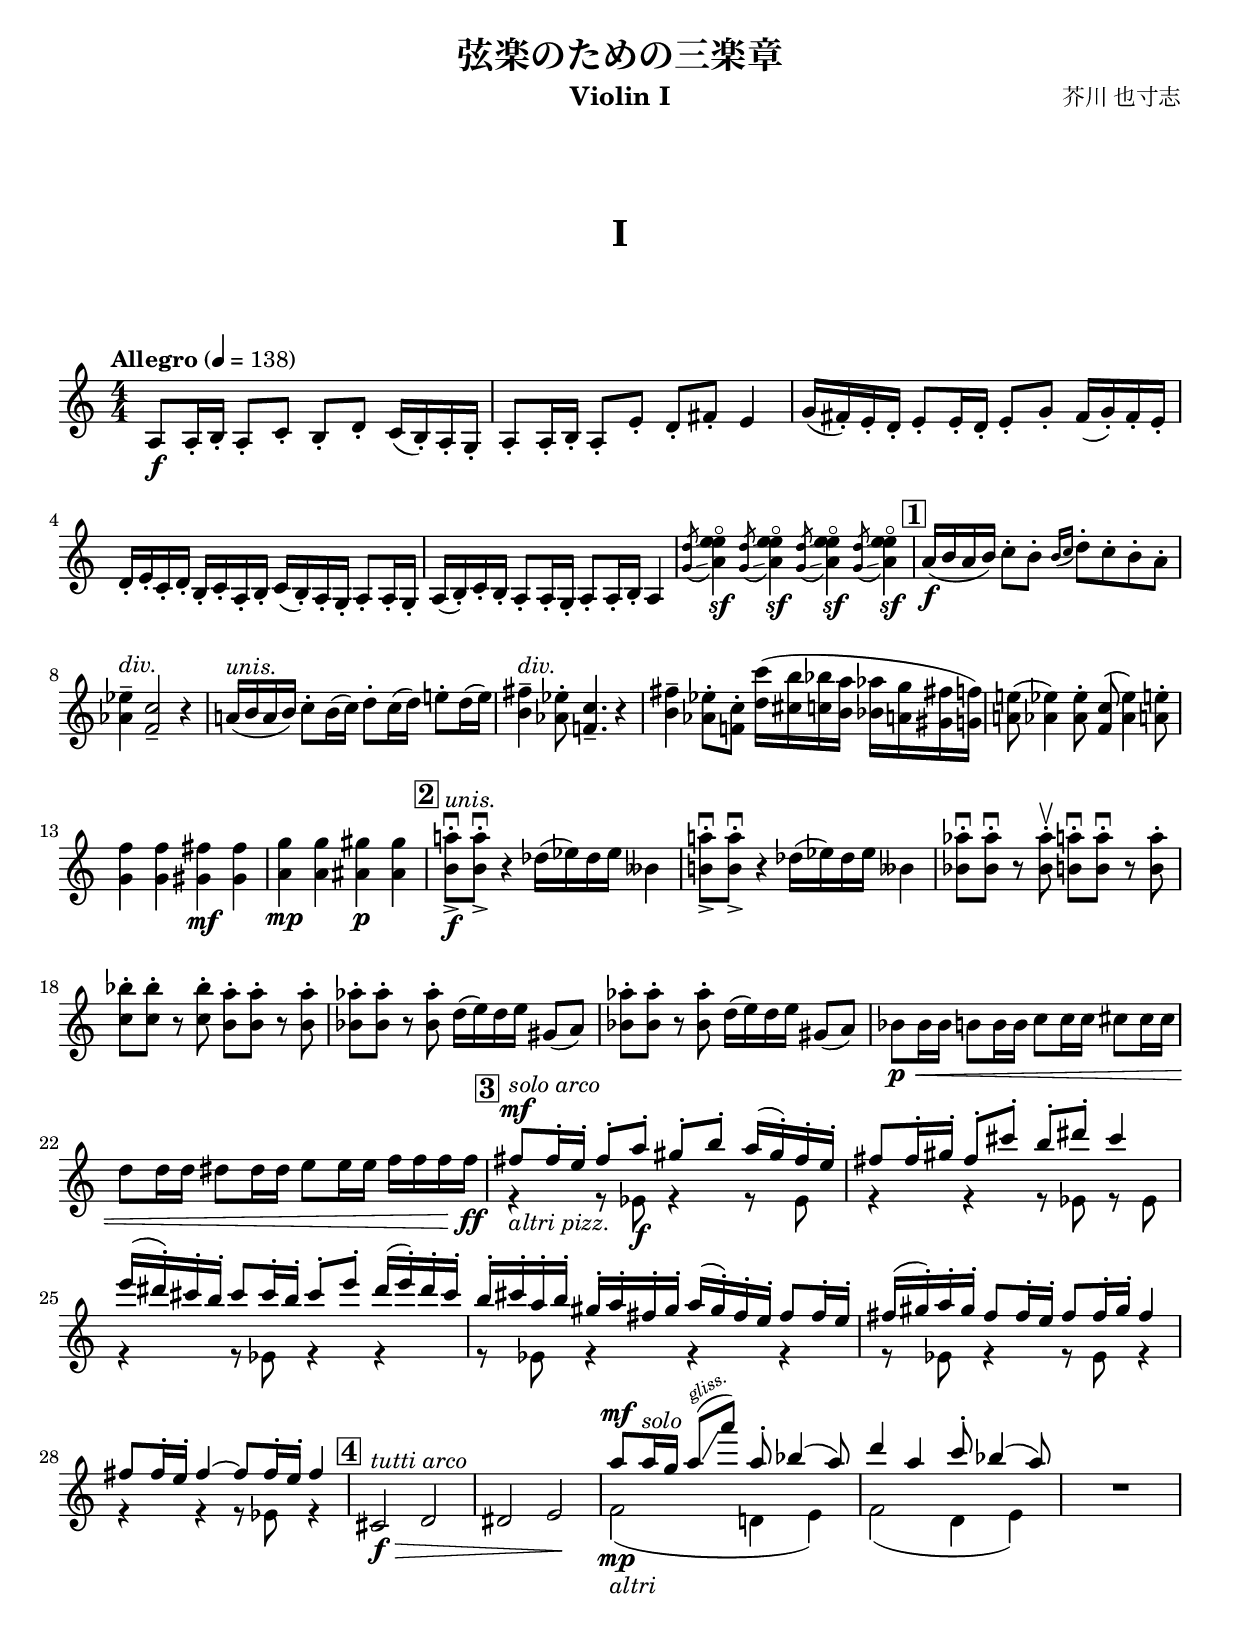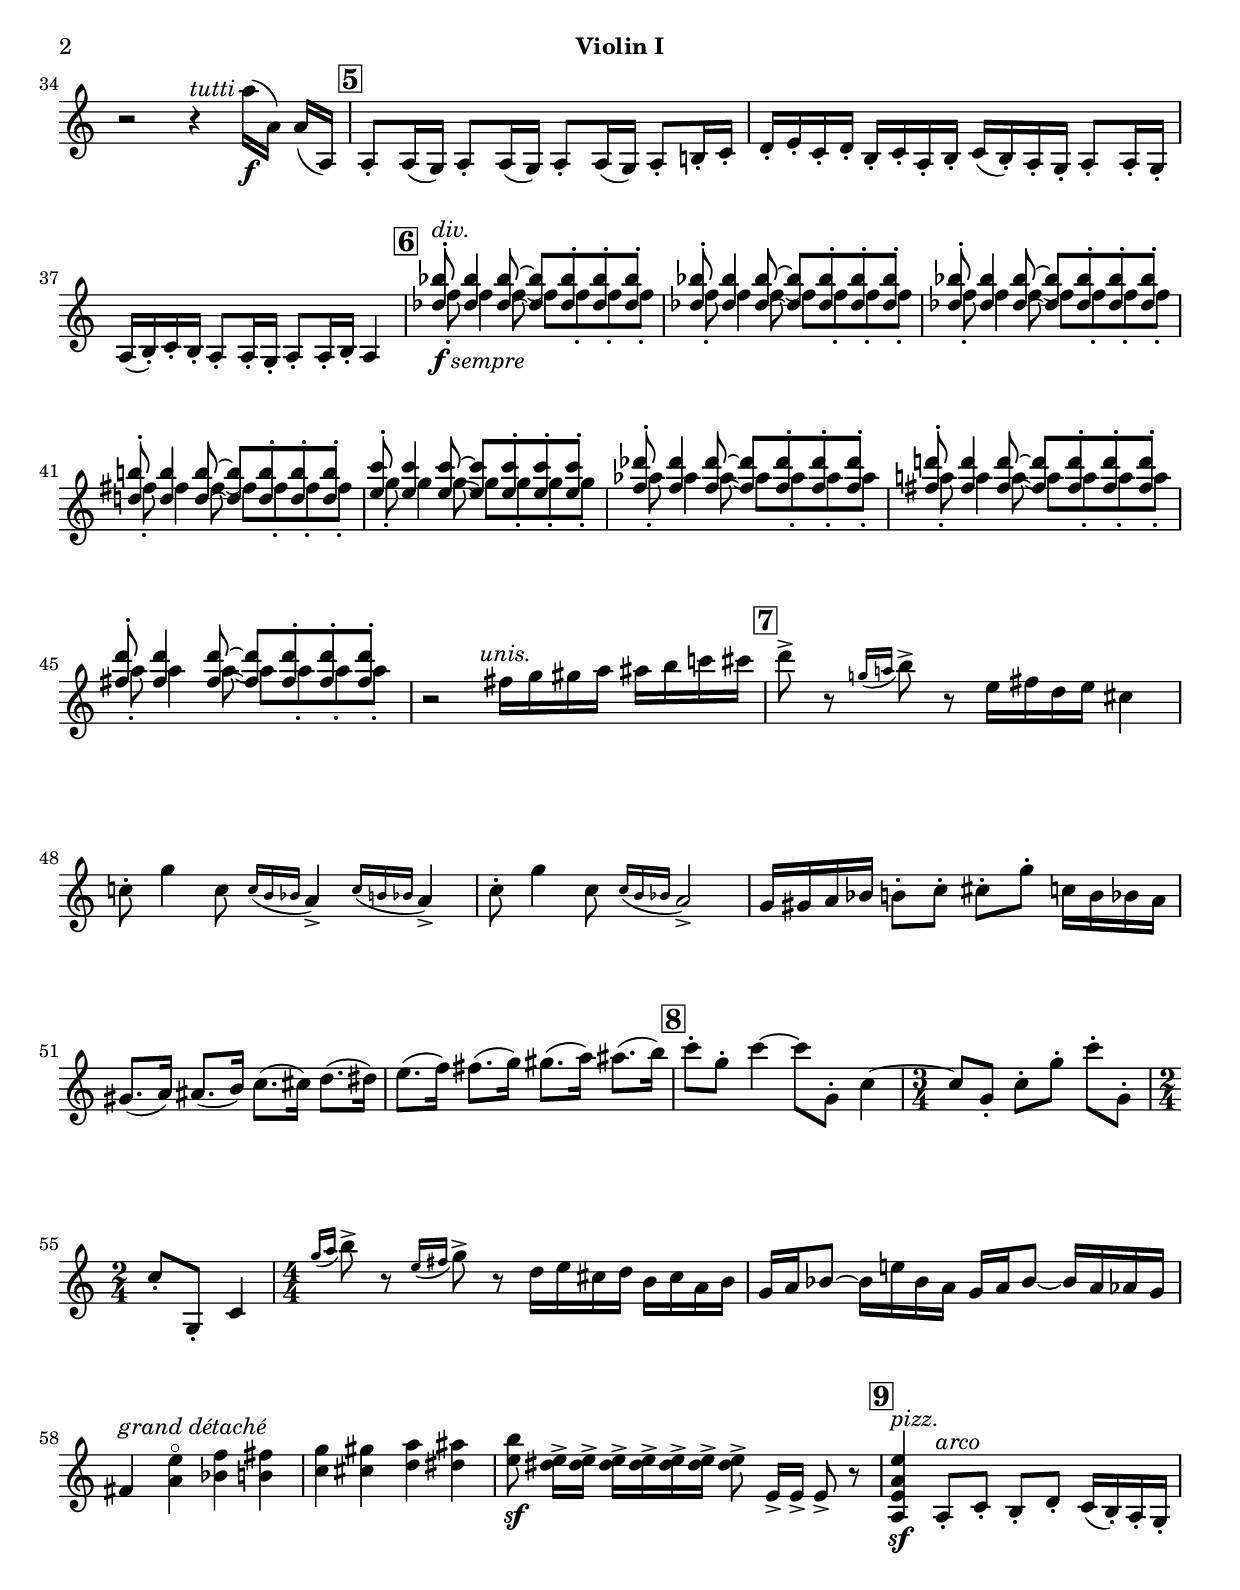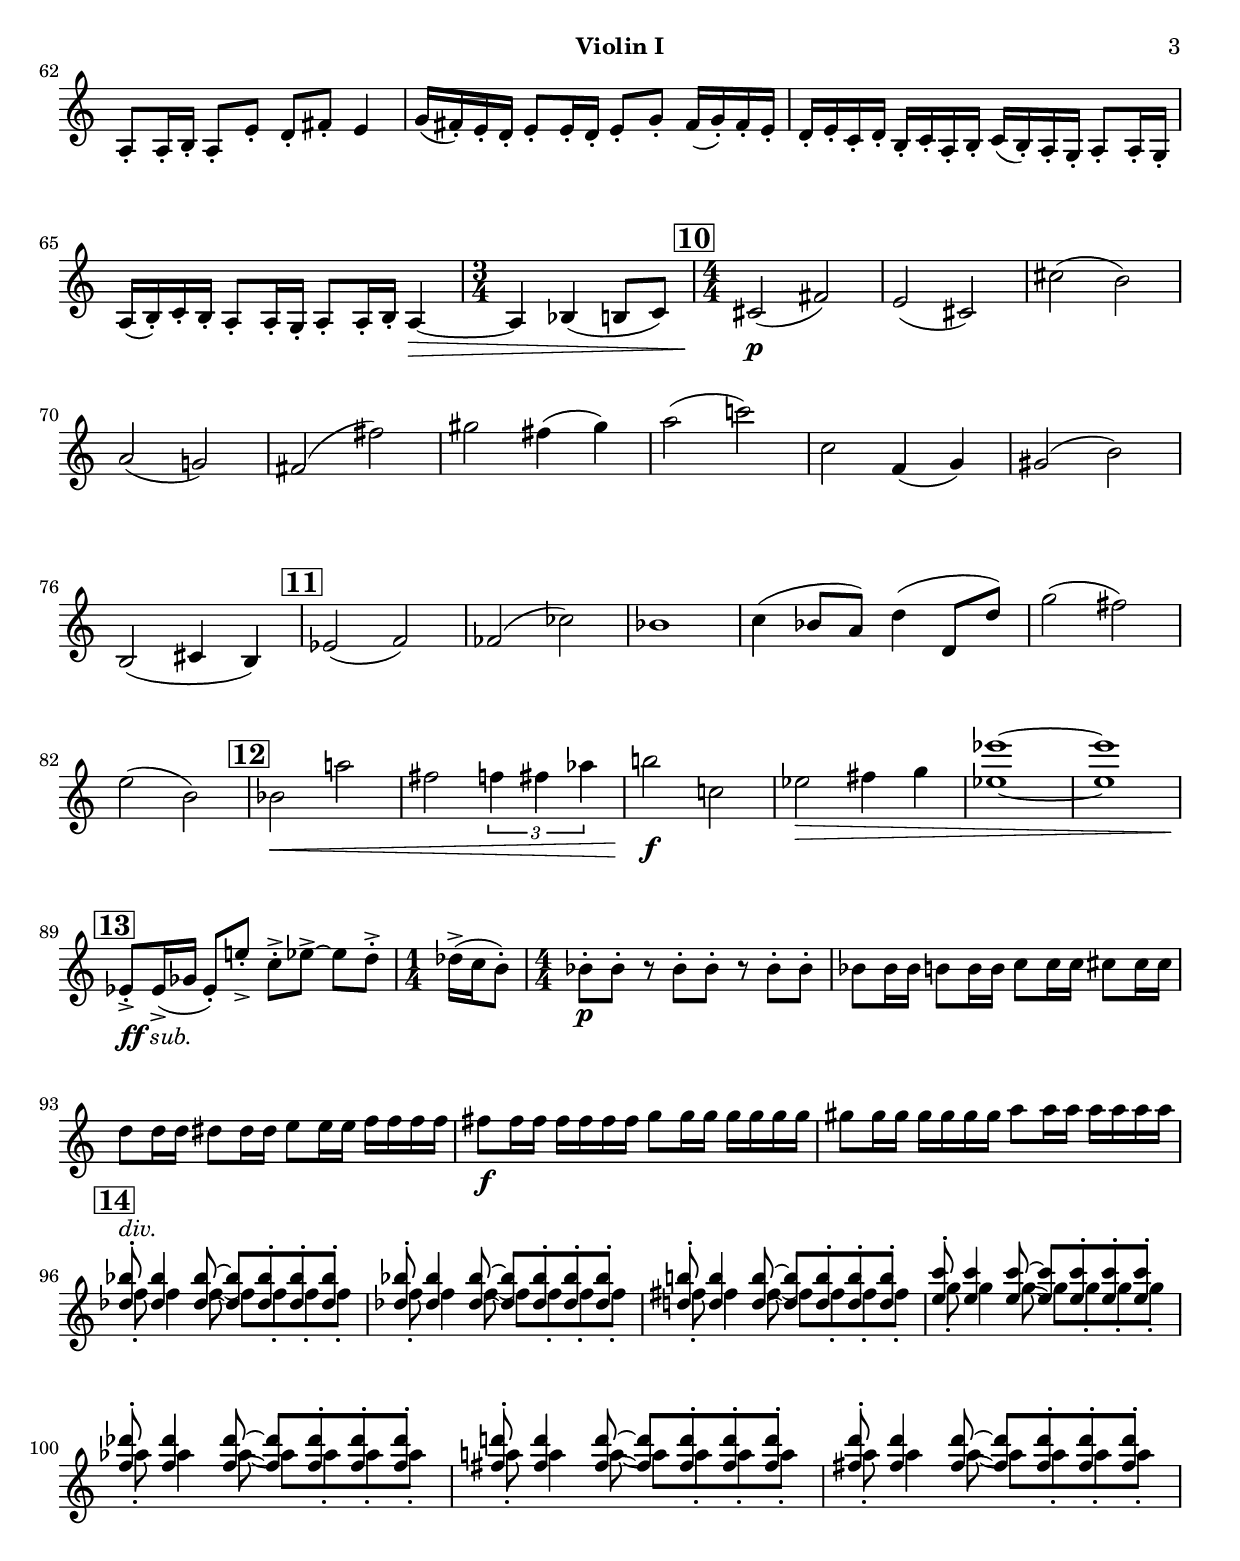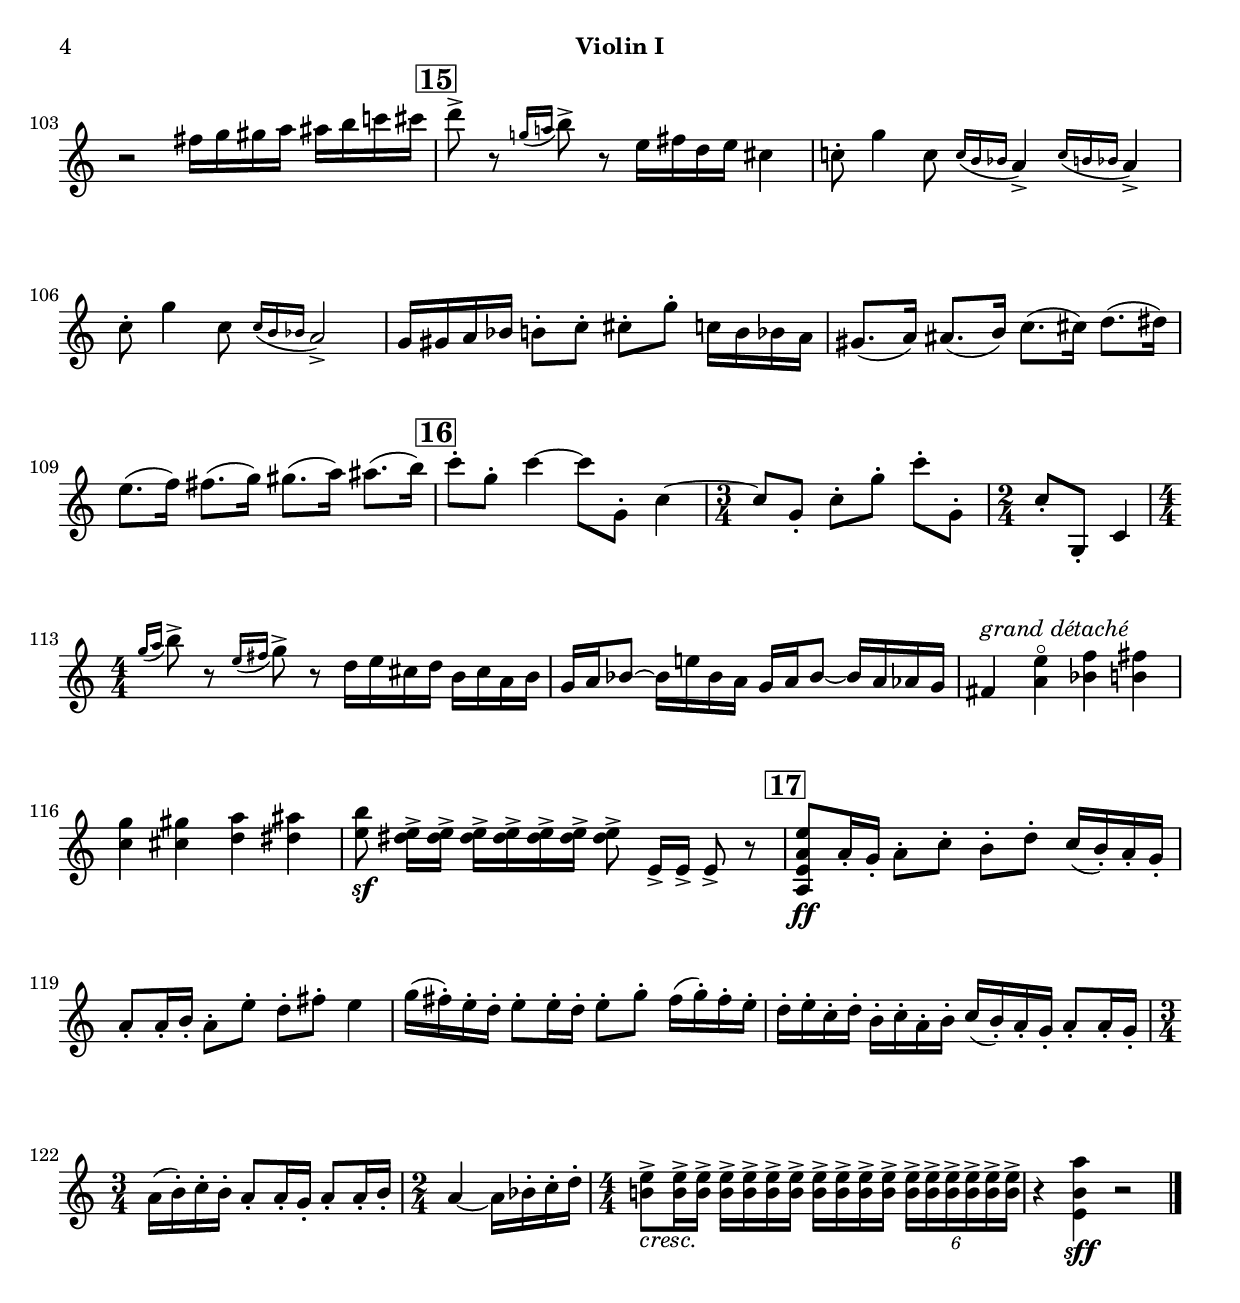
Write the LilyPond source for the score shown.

\version "2.24.0"


%%以下、定義
ffz = #(make-dynamic-script "ffz")
fpp = #(make-dynamic-script "fpp")
fsempre = _\markup { \dynamic f \italic sempre}
fsub = _\markup { \dynamic f \italic sub.}
ffsub = _\markup { \dynamic ff \italic sub.}
%%ここまで、定義

\book{
  \header {
    title = \markup {
            "弦楽のための三楽章"
    }
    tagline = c
    composer = \markup {
            "芥川 也寸志"
    }
    instrument = \markup{\bold "Violin I"}
  }
  
  
  #(set-global-staff-size 24)
  #(set-default-paper-size "a4" )
  
  
  \paper {
    print-all-headers = ##t
    #(set-paper-size "a4")
    top-margin = 2\cm
    bottom-margin = 1\cm
    left-margin = 1\cm
    right-margin = 1\cm
  
    markup-markup-spacing.basic-distance = #20
    markup-system-spacing.basic-distance = #20
    last-bottom-spacing.basic-distance = #12
    system-system-spacing.basic-distance = #16
    score-markup-spacing.basic-distance = #20
  
    print-page-number = ##t
    
    print-first-page-number = ##f
    first-page-number = 1
  
  }
  
  \score {
    \header {
      title = "I"
      composer = ##f
      instrument = ##f
    }
    \new ChoirStaff <<    
      \new Staff
      \compressEmptyMeasures
      %%fsempre = _\markup { \dynamic f \italic sempre}
%%fsub = _\markup { \dynamic f \italic sub.}
%%ffsub = _\markup { \dynamic ff \italic sub.}
\relative c'{
  \mergeDifferentlyHeadedOn
  \set Score.rehearsalMarkFormatter = #format-mark-box-numbers
  \numericTimeSignature
  \time 4/4 %%拍子
  \set Staff.midiInstrument = "violin"
  \clef treble %%音部記号　ト音…treble　ヘ音…bass　ハ音…alto
  \override Hairpin.minimum-length = #6
  
  \key a \minor  
  \tempo "Allegro" 4=138 
  a8\f a16-. b-. a8-. c-. b-. d-. c16( b-.) a-.  g-.
  a8-. a16-. b-. a8-. e'-. d-. fis-. e4
  g16( fis-.) e-. d-. e8-. e16-. d-. e8-. g-. fis16( g-.) fis-. e-.
  d-. e-. c-. d-. b-. c-. a-. b-. c16( b-.) a-. g-. a8-. a16-. g-.
  a( b-.) c-. b-. a8-. a16-. g-. a8-. a16-. b-. a4
  \set glissandoMap = #'((0 . 0) (1 . 2))
  \acciaccatura <g' d'>8\glissando <a e' e\flageolet>4\sf \acciaccatura <g d'>8\glissando <a e' e\flageolet>4\sf \acciaccatura <g d'>8\glissando <a e' e\flageolet>4\sf \acciaccatura <g d'>8\glissando <a e' e\flageolet>4\sf
  \mark \default
  a16\f( b a b) c8-. b-. \appoggiatura {b16 c} d8-. c-. b-. a-.	
  <aes ees'>4--^\markup{\italic "div."} <f c'>2-- r4
  a!16^\markup{\italic "unis."}( b a b) c8-. b16( c) d8-. c16( d) e!8-. d16( e)
  <b fis'>4--^\markup{\italic "div."} <aes ees'>8-. <f! c'>4.-- r4
  <b fis'>4-- <aes ees'>8-. <f! c'>-. <d' c'>16( <cis b'> <c bes'> <b a'> <bes aes'> <a! g'> <gis fis'! > <g f'>)
  <a! e'!>8( <aes ees'>4) q8-. <f c'>8( <aes ees'>4) <a e'>8-.
  <g f'>4 q <gis fis'>\mf q <a g'>\mp q <ais gis'>\p q
  \mark \default
  <b a'!>8^._>\f\downbow^\markup{\italic "unis."} q^._>\downbow r4 des16( ees) des ees beses4
  <b! a'!>8^._>\downbow q^._>\downbow r4 des16( ees) des ees beses4
  <bes aes'>8-.\downbow q-.\downbow r q-.\upbow <b a'>-.\downbow q-.\downbow r q-.
  <c bes'>-. q-. r q-. <b a'>-. q-. r q-.
  <bes aes'>-. q-. r q-. d16( e) d e gis,8( a)
  <bes aes'>-. q-. r q-. d16( e) d e gis,8( a)
  bes8\p\< bes16 bes b8 b16 b c8 c16 c cis8 cis16 cis 
  d8 d16 d dis8 dis16 dis e8 e16 e f f f f\ff
  \mark \default
  <<
    {
      fis8^\mf^\markup{\italic "solo arco"} fis16-. e-. fis8-. a-.gis-. b-. a16( gis-.) fis-. e-.
      fis8 fis16-. gis-. fis8-. cis'-. b-. dis-. cis4
      e16( dis-.) cis-. b-. cis8 cis16-. b-. cis8-. e-. dis16( e-.) dis-. cis-.
      b-. cis-. a-. b-. gis-. a-. fis-. gis-. a( gis-.) fis-. e-. fis8 fis16-. e-.
      fis( gis-.) a-. gis-. fis8 fis16-. e-. fis8 fis16-. gis-. fis4
      fis8 fis16-. e-. fis4~ fis8 fis16-. e-. fis4
    }
    \\
    {
      r4_\markup{\italic "altri pizz."} r8 ees,\f r4 r8 ees
      r4 r r8 ees r ees
      r4 r8 ees r4 r
      r8 ees r4 r r
      r8 ees r4 r8 ees r4
      r4 r r8 ees r4
    }
  >>
  \mark \default
  cis2\f\>^\markup{\italic "tutti arco"} d
  dis e\!
  <<
    {
       a'8^\mf a16^\markup{\italic "solo"} g a8^(^\markup{\rotate #30 \italic \tiny "gliss."} \glissando a') a,8-. bes4( a8)
       d4 a c8-. bes4( a8)
    }
    \\
    {
      f,2\mp_\markup{\italic "altri"}( d!4 e)
      f2( d4 e)
    }
  >>
  R1
  \pageBreak
  r2 r4^\markup{\italic "tutti"} a'16\f[( a,)] a[( a,)]
  \mark \default
  a8-. a16( g) a8-. a16( g) a8-. a16( g) a8-. b!16-. c-.
  d-. e-. c-. d-. b-. c-. a-. b-. c( b-.) a-. g-. a8-. a16-. g-.
  a( b-.) c-. b-. a8-. a16-. g-. a8-. a16-. b-. a4
  \mark \default
  <<
    {
      \override NoteColumn.force-hshift = #-1.3
      <des' bes'>8-.\fsempre^\markup{\italic "div."} q4 q8~ q q-. q-. q-.
      q-. q4 q8~ q q-. q-. q-.
      q-. q4 q8~ q q-. q-. q-.
      <d! b'!>-. q4 q8~ q q-. q-. q-.
      <e c'>-. q4 q8~ q q-. q-. q-.
      <f des'>-. q4 q8~ q q-. q-. q-.
      <fis d'!>-. q4 q8~ q q-. q-. q-.
      q-. q4 q8~ q q-. q-. q-.
      \override NoteColumn.force-hshift = #0
    }
    \\
    {
      f8-. f4 f8~ f f-. f-. f-.
      f-. f4 f8~ f f-. f-. f-.
      f-. f4 f8~ f f-. f-. f-.
      fis-. fis4 fis8~ fis fis-. fis-. fis-.
      g-. g4 g8~ g g-. g-. g-.
      aes-. aes4 aes8~ aes aes-. aes-. aes-.
      a!-. a4 a8~ a a-. a-. a-.
      a-. a4 a8~ a a-. a-. a-.
    }
  >>
  << r2 {s4. s8^\markup{\italic "unis."}}>> fis16 g gis a ais b c! cis
  \mark \default
  d8-> r \appoggiatura {g,!16 a!} b8-> r e,16 fis d e cis4
  c!8-. g'4 c,8 \appoggiatura {c16 b bes} a4-> \appoggiatura {c16 b bes} a4-> 
  c8-. g'4 c,8 \appoggiatura {c16 b bes} a2->
  g16 gis a bes b8-. c-. cis-. g'-. c,16 b bes a
  gis8.( a16) ais8.( b16) c8.( cis16) d8.( dis16)
  e8.( f16) fis8.( g16) gis8.( a16) ais8.( b16)
  \mark \default
  c8-. g-. c4~ c8 g,-. c4~
  \time 3/4
  c8[ g-.] c-.[ g'-.] c-.[ g,-.]
  \time 2/4
  c-. g,-. c4
  \time 4/4
  \appoggiatura {g''16 a} b8-> r \appoggiatura {e,16 fis} g8-> r d16 e cis d b cis a b
  g a bes8~ bes16 e! bes a g a bes8~ bes16 a aes g
  fis4^\markup{\italic "grand détaché"} <a e'>\flageolet <bes f'> <b fis'> %% "grand détaché"の位置確認
  <c g'> <cis gis'> <d a'> <dis ais'>
  <e b'>8\sf <dis e>16->[ q->] q-> q-> q-> q-> q8-> e,16->[ e->] e8-> r
  \mark \default
  <a, e' a e'>4\sf^\markup{\italic "pizz."} a8-.^\markup{\italic "arco"} c-. b-. d-. c16( b-.) a-.  g-.
  a8-. a16-. b-. a8-. e'-. d-. fis-. e4
  g16( fis-.) e-. d-. e8-. e16-. d-. e8-. g-. fis16( g-.) fis-. e-.
  d-. e-. c-. d-. b-. c-. a-. b-. c16( b-.) a-. g-. a8-. a16-. g-.
  a( b-.) c-. b-. a8-. a16-. g-. a8-. a16-. b-. a4\>~
  \time 3/4
  a bes( b8 c)
  \mark \default
  \time 4/4
  cis2\p( fis)
  e( cis)
  cis'( b)
  a( g!)
  fis( fis')
  gis fis4( gis)
  a2( c!)
  c, f,4( g)
  gis2( b)
  b,2( cis4 b)
  \mark \default
  ees2( f)
  fes( ces') %%ges-cesかも
  bes1
  c4( bes8 a) d4( d,8 d')
  g2( fis)
  e( b)
  \mark \default
  bes\< a'!
  fis \tuplet 3/2 { f4 fis aes }
  b!2\f c,!
  ees\> fis4 g 
  <ees ees'>1~
  q
  \mark \default
  ees,8-.->\!\ffsub ees16->( ges ees8-.) e'!-.-> c-.->[ ees->]~ ees[ d-.->]
  \time 1/4
  des16->( c b8-.)
  \time 4/4
  bes-.\p bes-. r bes-.[ bes-.] r bes-. bes-.
  bes8 bes16 bes b8 b16 b c8 c16 c cis8 cis16 cis
  d8 d16 d dis8 dis16 dis e8 e16 e f f f f
  fis8\f fis16 fis fis fis fis fis g8 g16 g g g g g
  gis8 gis16 gis gis gis gis gis a8 a16 a a a a a
  \mark \default
  <<
    {
      \override NoteColumn.force-hshift = #-1.3
      <des, bes'>8-.^\markup{\italic "div."} q4 q8~ q q-. q-. q-.
      q-. q4 q8~ q q-. q-. q-.
      <d! b'!>-. q4 q8~ q q-. q-. q-.
      <e c'>-. q4 q8~ q q-. q-. q-.
      <f des'>-. q4 q8~ q q-. q-. q-.
      <fis d'!>-. q4 q8~ q q-. q-. q-.
      q-. q4 q8~ q q-. q-. q-.
      \override NoteColumn.force-hshift = #0
    }
    \\
    {
      f8-. f4 f8~ f f-. f-. f-.
      f-. f4 f8~ f f-. f-. f-.
      fis-. fis4 fis8~ fis fis-. fis-. fis-.
      g-. g4 g8~ g g-. g-. g-.
      aes-. aes4 aes8~ aes aes-. aes-. aes-.
      a!-. a4 a8~ a a-. a-. a-.
      a-. a4 a8~ a a-. a-. a-.
    }
  >>
  \pageBreak
  r2 fis16 g gis a ais b c! cis
  \mark \default
  d8-> r \appoggiatura {g,!16 a!} b8-> r e,16 fis d e cis4
  c!8-. g'4 c,8 \appoggiatura {c16 b bes} a4-> \appoggiatura {c16 b bes} a4-> 
  c8-. g'4 c,8 \appoggiatura {c16 b bes} a2->
  g16 gis a bes b8-. c-. cis-. g'-. c,16 b bes a
  gis8.( a16) ais8.( b16) c8.( cis16) d8.( dis16)
  e8.( f16) fis8.( g16) gis8.( a16) ais8.( b16)
  \mark \default
  c8-. g-. c4~ c8 g,-. c4~
  \time 3/4
  c8[ g-.] c-.[ g'-.] c-.[ g,-.]
  \time 2/4
  c-. g,-. c4
  \time 4/4
  \appoggiatura {g''16 a} b8-> r \appoggiatura {e,16 fis} g8-> r d16 e cis d b cis a b
  g a bes8~ bes16 e! bes a g a bes8~ bes16 a aes g
  fis4^\markup{\italic "grand détaché"} <a e'>\flageolet <bes f'> <b fis'>
  <c g'> <cis gis'> <d a'> <dis ais'>
  <e b'>8\sf <dis e>16->[ q->] q-> q-> q-> q-> q8-> e,16->[ e->] e8-> r
  \mark \default
  <a, e' a e'>8\ff a'16-. g-. a8-. c-. b-. d-. c16( b-.) a-.  g-.
  a8-. a16-. b-. a8-. e'-. d-. fis-. e4
  g16( fis-.) e-. d-. e8-. e16-. d-. e8-. g-. fis16( g-.) fis-. e-.
  d-. e-. c-. d-. b-. c-. a-. b-. c16( b-.) a-. g-. a8-. a16-. g-.
  \time 3/4
  a( b-.) c-. b-. a8-. a16-. g-. a8-. a16-. b-. 
  \time 2/4
  a4~ a16 bes-. c-. d-.
  \time 4/4
  <b! e>8->_\markup{\italic "cresc."} q16-> q-> q-> q-> q-> q-> q-> q-> q-> q-> \tuplet 6/4 {q-> q-> q-> q-> q-> q->}
  r4 <e, b' a'>4\sff r2
  \bar "|."
}

    >>
    \layout {
      indent = 0\cm %%0にするといい
    }
    \midi{}
  }
  
}